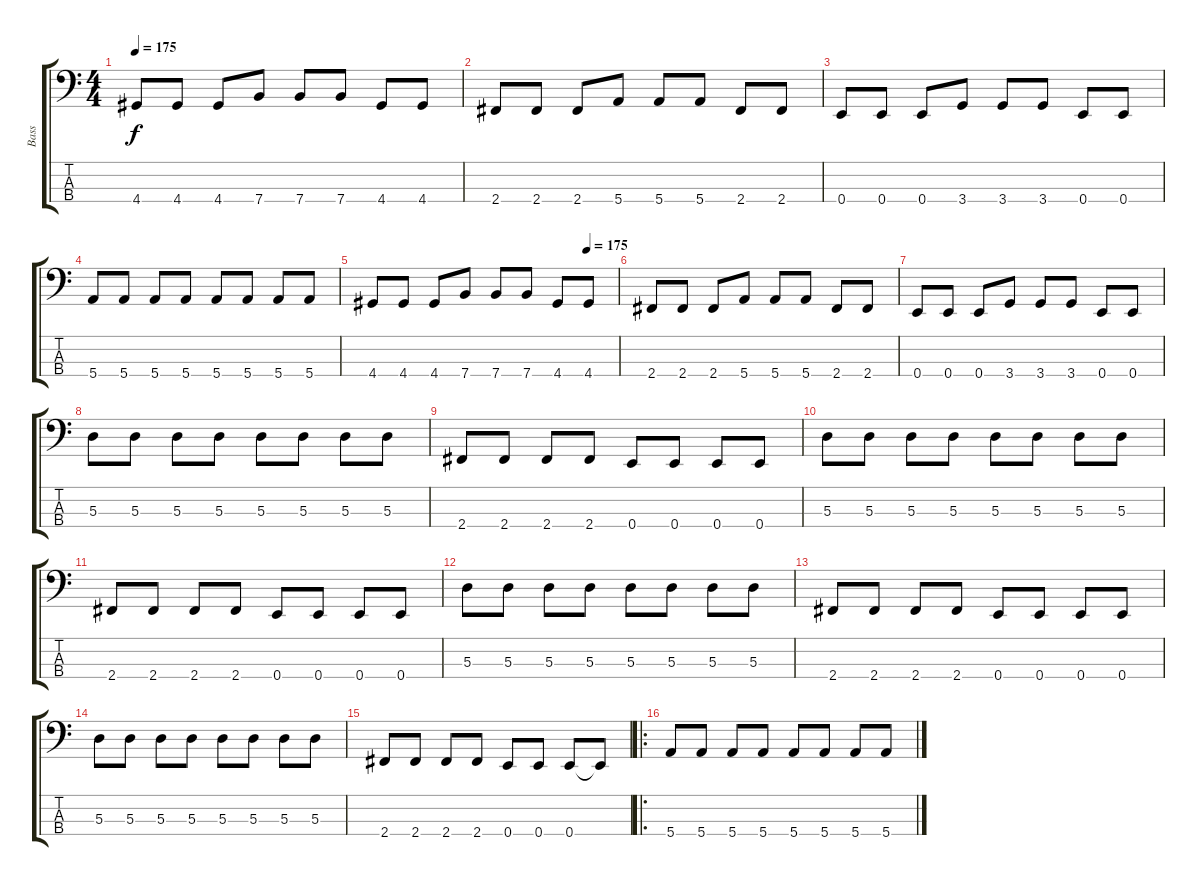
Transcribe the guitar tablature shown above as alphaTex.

\track ("Bass" "Bass") {instrument electricbasspick}
\staff {score tabs}
\tuning (G2 D2 A1 E1) {hide}
\ts (4 4)
\tempo 175
\clef f4
\ks c
4.4.8{dy f} 4.4.8 4.4.8 7.4.8 7.4.8 7.4.8 4.4.8 4.4.8 |
2.4.8 2.4.8 2.4.8 5.4.8 5.4.8 5.4.8 2.4.8 2.4.8 |
0.4.8 0.4.8 0.4.8 3.4.8 3.4.8 3.4.8 0.4.8 0.4.8 |
5.4.8 5.4.8 5.4.8 5.4.8 5.4.8 5.4.8 5.4.8 5.4.8 |
\tempo (175 0.875)
4.4.8 4.4.8 4.4.8 7.4.8 7.4.8 7.4.8 4.4.8 4.4.8 |
2.4.8 2.4.8 2.4.8 5.4.8 5.4.8 5.4.8 2.4.8 2.4.8 |
0.4.8 0.4.8 0.4.8 3.4.8 3.4.8 3.4.8 0.4.8 0.4.8 |
5.3.8 5.3.8 5.3.8 5.3.8 5.3.8 5.3.8 5.3.8 5.3.8 |
2.4.8 2.4.8 2.4.8 2.4.8 0.4.8 0.4.8 0.4.8 0.4.8 |
5.3.8 5.3.8 5.3.8 5.3.8 5.3.8 5.3.8 5.3.8 5.3.8 |
2.4.8 2.4.8 2.4.8 2.4.8 0.4.8 0.4.8 0.4.8 0.4.8 |
5.3.8 5.3.8 5.3.8 5.3.8 5.3.8 5.3.8 5.3.8 5.3.8 |
2.4.8 2.4.8 2.4.8 2.4.8 0.4.8 0.4.8 0.4.8 0.4.8 |
5.3.8 5.3.8 5.3.8 5.3.8 5.3.8 5.3.8 5.3.8 5.3.8 |
2.4.8 2.4.8 2.4.8 2.4.8 0.4.8 0.4.8 0.4.8 0.4{t}.8 |
\ro
5.4.8 5.4.8 5.4.8 5.4.8 5.4.8 5.4.8 5.4.8 5.4.8
